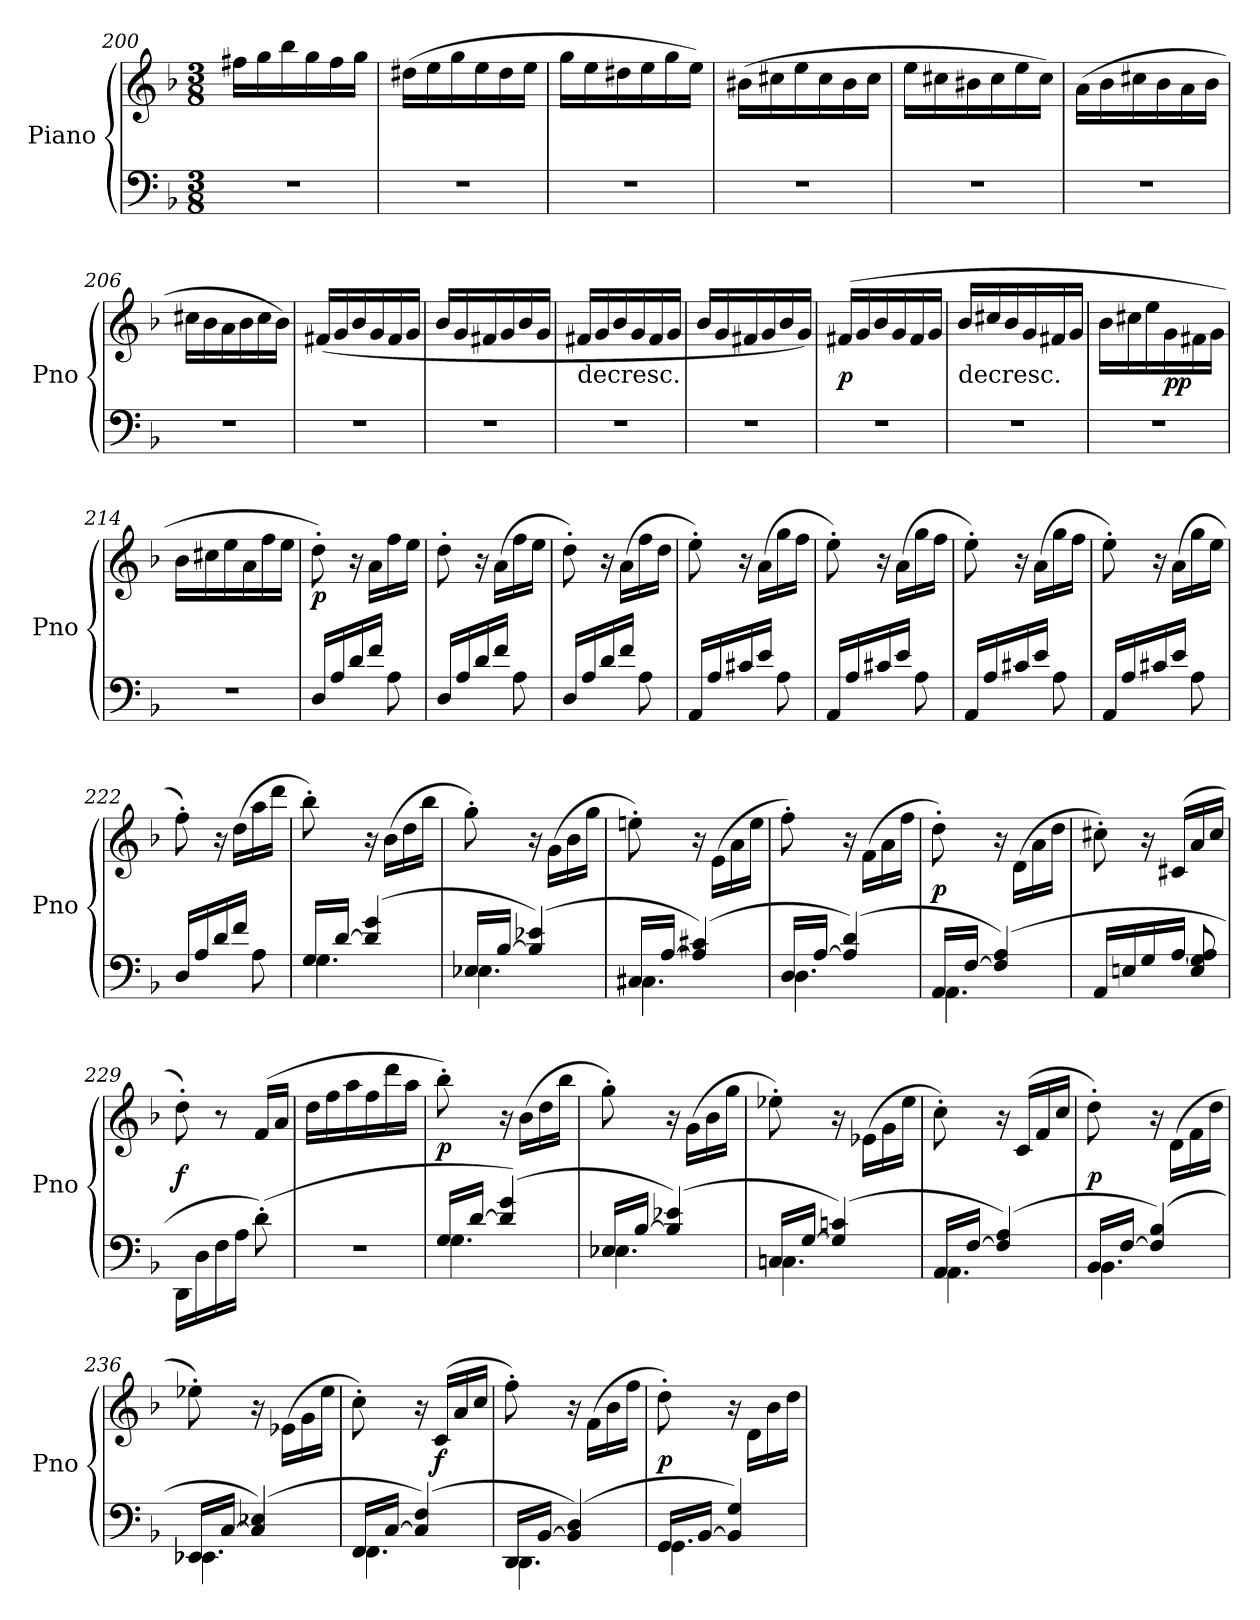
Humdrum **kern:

**kern	**kern	**dynam
*part1	*part1	*part1
*staff2	*staff1	*staff1/2
*I"Piano	*	*
*I'Pno	*	*
*clefF4	*clefG2	*
*k[b-]	*k[b-]	*
*d:	*d:	*
*M3/8	*M3/8	*
=200	=200	=200
4.r	16ff#X\LL	.
.	16gg\	.
.	16bb-\	.
.	16gg\	.
.	16ff#\	.
.	16gg\JJ	.
=201	=201	=201
4.r	(16dd#X\LL	.
.	16ee\	.
.	16gg\	.
.	16ee\	.
.	16dd#\	.
.	16ee\JJ	.
=202	=202	=202
4.r	16gg\LL	.
.	16ee\	.
.	16dd#X\	.
.	16ee\	.
.	16gg\	.
.	16ee\JJ)	.
=203	=203	=203
4.r	(16b#X\LL	.
.	16cc#X\	.
.	16ee\	.
.	16cc#\	.
.	16b#\	.
.	16cc#\JJ	.
=204	=204	=204
4.r	16ee\LL	.
.	16cc#X\	.
.	16b#X\	.
.	16cc#\	.
.	16ee\	.
.	16cc#\JJ)	.
=205	=205	=205
4.r	(16a\LL	.
.	16b-\	.
.	16cc#X\	.
.	16b-\	.
.	16a\	.
.	16b-\JJ	.
=206	=206	=206
4.r	16cc#X\LL	.
.	16b-\	.
.	16a\	.
.	16b-\	.
.	16cc#\	.
.	16b-\JJ)	.
=207	=207	=207
4.r	(16f#X/LL	.
.	16g/	.
.	16b-/	.
.	16g/	.
.	16f#/	.
.	16g/JJ	.
=208	=208	=208
4.r	16b-/LL	.
.	16g/	.
.	16f#X/	.
.	16g/	.
.	16b-/	.
.	16g/JJ	.
=209	=209	=209
!	!LO:TX:c:t=decresc.	!
4.r	16f#X/LL	.
.	16g/	.
.	16b-/	.
.	16g/	.
.	16f#/	.
.	16g/JJ	.
=210	=210	=210
4.r	16b-/LL	.
.	16g/	.
.	16f#X/	.
.	16g/	.
.	16b-/	.
.	16g/JJ)	.
=211	=211	=211
4.r	(16f#X/LL	p
.	16g/	.
.	16b-/	.
.	16g/	.
.	16f#/	.
.	16g/JJ	.
=212	=212	=212
!	!LO:TX:c:t=decresc.	!
4.r	16b-/LL	.
.	16cc#X/	.
.	16b-/	.
.	16g/	.
.	16f#X/	.
.	16g/JJ	.
=213	=213	=213
4.r	16b-\LL	.
.	16cc#X\	.
.	16ee\	.
.	16g\	pp
.	16f#X\	.
.	16g\JJ	.
=214	=214	=214
4.r	16b-\LL	.
.	16cc#X\	.
.	16ee\	.
.	16a\	.
.	16ff\	.
.	16ee\JJ	.
=215	=215	=215
16D/LL	8dd'\)	p
16A/	.	.
16d/	16r	.
16f/JJ	16a\LL	.
8A\	16ff\	.
.	16ee\JJ	.
=216	=216	=216
16D/LL	8dd'\	.
16A/	.	.
16d/	16r	.
16f/JJ	(16a\LL	.
8A\	16ff\	.
.	16ee\JJ	.
=217	=217	=217
16D/LL	8dd'\)	.
16A/	.	.
16d/	16r	.
16f/JJ	(16a\LL	.
8A\	16ff\	.
.	16dd\JJ	.
=218	=218	=218
16AA/LL	8ee'\)	.
16A/	.	.
16c#X/	16r	.
16e/JJ	(16a\LL	.
8A\	16gg\	.
.	16ff\JJ	.
=219	=219	=219
16AA/LL	8ee'\)	.
16A/	.	.
16c#X/	16r	.
16e/JJ	(16a\LL	.
8A\	16gg\	.
.	16ff\JJ	.
=220	=220	=220
16AA/LL	8ee'\)	.
16A/	.	.
16c#X/	16r	.
16e/JJ	(16a\LL	.
8A\	16gg\	.
.	16ff\JJ	.
=221	=221	=221
16AA/LL	8ee'\)	.
16A/	.	.
16c#X/	16r	.
16e/JJ	(16a\LL	.
8A\	16gg\	.
.	16ee\JJ	.
=222	=222	=222
16D/LL	8ff'\)	.
16A/	.	.
16d/	16r	.
16f/JJ	(16dd\LL	.
8A\	16aa\	.
.	16ddd\JJ	.
=223	=223	=223
*^	*	*
16G/LL	4.G\	8bb-'\)	.
[16d/JJ	.	.	.
(4d]/ 4g/	.	16r	.
.	.	(16b-\LL	.
.	.	16dd\	.
.	.	16bb-\JJ	.
=224	=224	=224	=224
16E-X/LL	4.E-X\	8gg'\)	.
[16B-/JJ	.	.	.
(4B-]/ 4e-X/)	.	16r	.
.	.	(16g\LL	.
.	.	16b-\	.
.	.	16gg\JJ	.
=225	=225	=225	=225
16C#X/LL	4.C#X\	8een'\)	.
[16A/JJ	.	.	.
(4A]/ 4c#X/)	.	16r	.
.	.	(16e\LL	.
.	.	16a\	.
.	.	16ee\JJ	.
=226	=226	=226	=226
16D/LL	4.D\	8ff'\)	.
[16A/JJ	.	.	.
(4A]/ 4d/)	.	16r	.
.	.	(16f\LL	.
.	.	16a\	.
.	.	16ff\JJ	.
=227	=227	=227	=227
16AA/LL	4.AA\	8dd'\)	p
[16F/JJ	.	.	.
(4F]/ 4A/)	.	16r	.
.	.	(16d\LL	.
.	.	16a\	.
.	.	16dd\JJ	.
*v	*v	*	*
=228	=228	=228
16AA/LL	8cc#X'\)	.
16En/	.	.
16G/	16r	.
[16A/JJ	(16c#X/LL	.
8E/ 8G/ 8A]/	16a/	.
.	16cc#/JJ	.
=229	=229	=229
16DD\LL	8dd'\)	f
16D\	.	.
16F\	8r	.
16A\JJ	.	.
(8d'\)	(16f/LL	.
.	16a/JJ	.
=230	=230	=230
4.r	16dd\LL	.
.	16ff\	.
.	16aa\	.
.	16ff\	.
.	16ddd\	.
.	16aa\JJ	.
=231	=231	=231
*^	*	*
16G/LL	4.G\	8bb-'\)	p
[16d/JJ	.	.	.
(4d]/ 4g/)	.	16r	.
.	.	(16b-\LL	.
.	.	16dd\	.
.	.	16bb-\JJ	.
=232	=232	=232	=232
16E-X/LL	4.E-X\	8gg'\)	.
[16B-/JJ	.	.	.
(4B-]/ 4e-X/)	.	16r	.
.	.	(16g\LL	.
.	.	16b-\	.
.	.	16gg\JJ	.
=233	=233	=233	=233
16Cn/LL	4.Cn\	8ee-X'\)	.
[16G/JJ	.	.	.
(4G]/ 4cn/)	.	16r	.
.	.	(16e-X\LL	.
.	.	16g\	.
.	.	16ee-\JJ	.
=234	=234	=234	=234
16AA/LL	4.AA\	8cc'\)	.
[16F/JJ	.	.	.
(4F]/ 4A/)	.	16r	.
.	.	(16c/LL	.
.	.	16f/	.
.	.	16cc/JJ	.
=235	=235	=235	=235
16BB-/LL	4.BB-\	8dd'\)	p
[16F/JJ	.	.	.
(4F]/ 4B-/)	.	16r	.
.	.	(16d\LL	.
.	.	16f\	.
.	.	16dd\JJ	.
=236	=236	=236	=236
16EE-X/LL	4.EE-X\	8ee-X'\)	.
[16C/JJ	.	.	.
(4C]/ 4E-X/)	.	16r	.
.	.	(16e-X\LL	.
.	.	16g\	.
.	.	16ee-\JJ	.
=237	=237	=237	=237
16FF/LL	4.FF\	8cc'\)	.
[16C/JJ	.	.	.
(4C]/ 4F/)	.	16r	.
.	.	(16c/LL	f
.	.	16a/	.
.	.	16cc/JJ	.
=238	=238	=238	=238
16DD/LL	4.DD\	8ff'\)	.
[16BB-/JJ	.	.	.
(4BB-]/ 4D/)	.	16r	.
.	.	(16f\LL	.
.	.	16b-\	.
.	.	16ff\JJ	.
=239	=239	=239	=239
16GG/LL	4.GG\	8dd'\)	p
[16BB-/JJ	.	.	.
4BB-]/ 4G/)	.	16r	.
.	.	16d\LL	.
.	.	16b-\	.
.	.	16dd\JJ	.
*v	*v	*	*
=	=	=
*-	*-	*-
